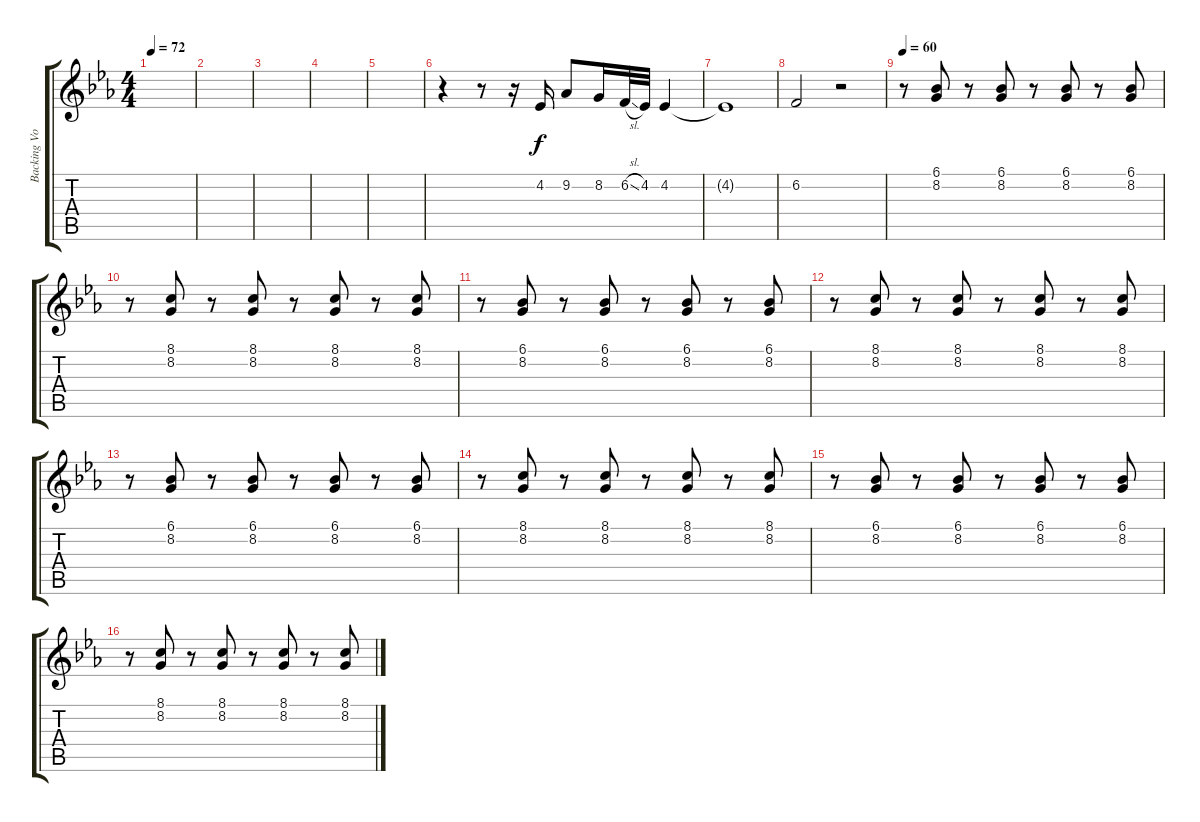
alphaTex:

\track ("Backing Vocals" "Backing Vo") {instrument choiraahs}
\staff {score tabs}
\tuning (E4 B3 G3 D3 A2 E2) {hide}
\ts (4 4)
\tempo 72
\clef g2
\ks eb
|
|
|
|
|
r.4{volume 14} r.8 r.16 4.2.16 9.2.8 8.2.16 6.2{sl}.32 4.2.32 4.2.4 |
4.2{t}.1 |
6.2.2 r.2 |
\tempo 60
r.8{volume 12} (6.1 8.2).8 r.8 (6.1 8.2).8 r.8 (6.1 8.2).8 r.8 (6.1 8.2).8 |
r.8 (8.1 8.2).8 r.8 (8.1 8.2).8 r.8 (8.1 8.2).8 r.8 (8.1 8.2).8 |
r.8 (6.1 8.2).8 r.8 (6.1 8.2).8 r.8 (6.1 8.2).8 r.8 (6.1 8.2).8 |
r.8 (8.1 8.2).8 r.8 (8.1 8.2).8 r.8 (8.1 8.2).8 r.8 (8.1 8.2).8 |
r.8 (6.1 8.2).8 r.8 (6.1 8.2).8 r.8 (6.1 8.2).8 r.8 (6.1 8.2).8 |
r.8 (8.1 8.2).8 r.8 (8.1 8.2).8 r.8 (8.1 8.2).8 r.8 (8.1 8.2).8 |
r.8 (6.1 8.2).8 r.8 (6.1 8.2).8 r.8 (6.1 8.2).8 r.8 (6.1 8.2).8 |
r.8 (8.1 8.2).8 r.8 (8.1 8.2).8 r.8 (8.1 8.2).8 r.8 (8.1 8.2).8
